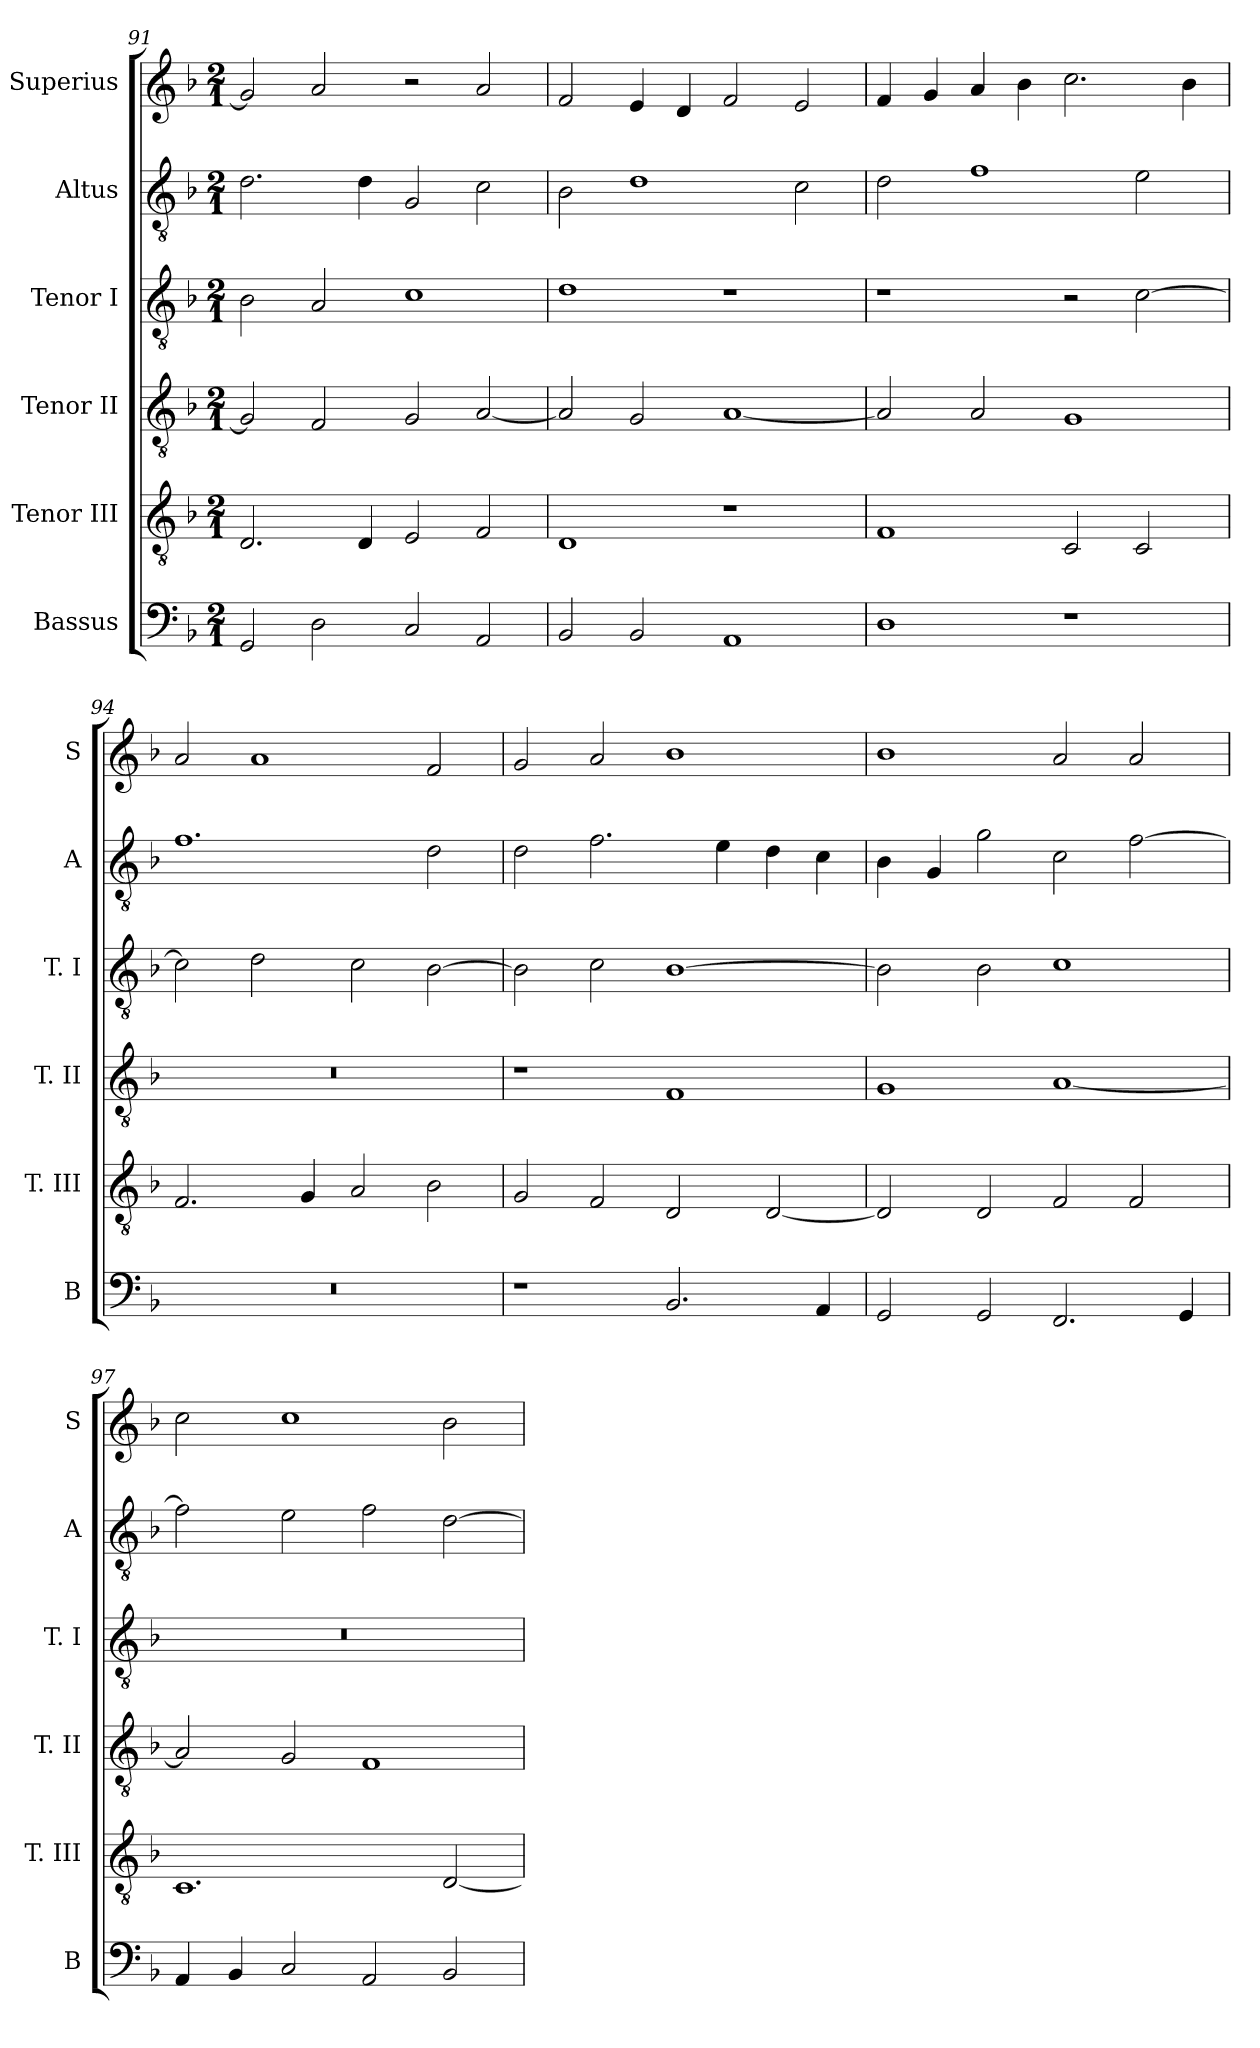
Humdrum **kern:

**kern	**kern	**kern	**kern	**kern	**kern
*part6	*part5	*part4	*part3	*part2	*part1
*staff6	*staff5	*staff4	*staff3	*staff2	*staff1
*I"Bassus	*I"Tenor III	*I"Tenor II	*I"Tenor I	*I"Altus	*I"Superius
*I'B	*I'T. III	*I'T. II	*I'T. I	*I'A	*I'S
*clefF4	*clefGv2	*clefGv2	*clefGv2	*clefGv2	*clefG2
*k[b-]	*k[b-]	*k[b-]	*k[b-]	*k[b-]	*k[b-]
*F:	*F:	*F:	*F:	*F:	*F:
*M2/1	*M2/1	*M2/1	*M2/1	*M2/1	*M2/1
=91	=91	=91	=91	=91	=91
2GG	2.D	2G]	2B-	2.d	2g]
2D	.	2F	2A	.	2a
.	4D	.	.	4d	.
2C	2E	2G	1c	2G	2r
2AA	2F	[2A	.	2c	2a
=92	=92	=92	=92	=92	=92
2BB-	1D	2A]	1d	2B-	2f
2BB-	.	2G	.	1d	4e
.	.	.	.	.	4d
1AA	1r	[1A	1r	.	2f
.	.	.	.	2c	2e
=93	=93	=93	=93	=93	=93
1D	1F	2A]	1r	2d	4f
.	.	.	.	.	4g
.	.	2A	.	1f	4a
.	.	.	.	.	4b-
1r	2C	1G	2r	.	2.cc
.	2C	.	[2c	2e	.
.	.	.	.	.	4b-
=94	=94	=94	=94	=94	=94
0r	2.F	0r	2c]	1.f	2a
.	.	.	2d	.	1a
.	4G	.	.	.	.
.	2A	.	2c	.	.
.	2B-	.	[2B-	2d	2f
=95	=95	=95	=95	=95	=95
1r	2G	1r	2B-]	2d	2g
.	2F	.	2c	2.f	2a
2.BB-	2D	1F	[1B-	.	1b-
.	.	.	.	4e	.
.	[2D	.	.	4d	.
4AA	.	.	.	4c	.
=96	=96	=96	=96	=96	=96
2GG	2D]	1G	2B-]	4B-	1b-
.	.	.	.	4G	.
2GG	2D	.	2B-	2g	.
2.FF	2F	[1A	1c	2c	2a
.	2F	.	.	[2f	2a
4GG	.	.	.	.	.
=97	=97	=97	=97	=97	=97
4AA	1.C	2A]	0r	2f]	2cc
4BB-	.	.	.	.	.
2C	.	2G	.	2e	1cc
2AA	.	1F	.	2f	.
2BB-	[2D	.	.	[2d	2b-
=	=	=	=	=	=
*-	*-	*-	*-	*-	*-
